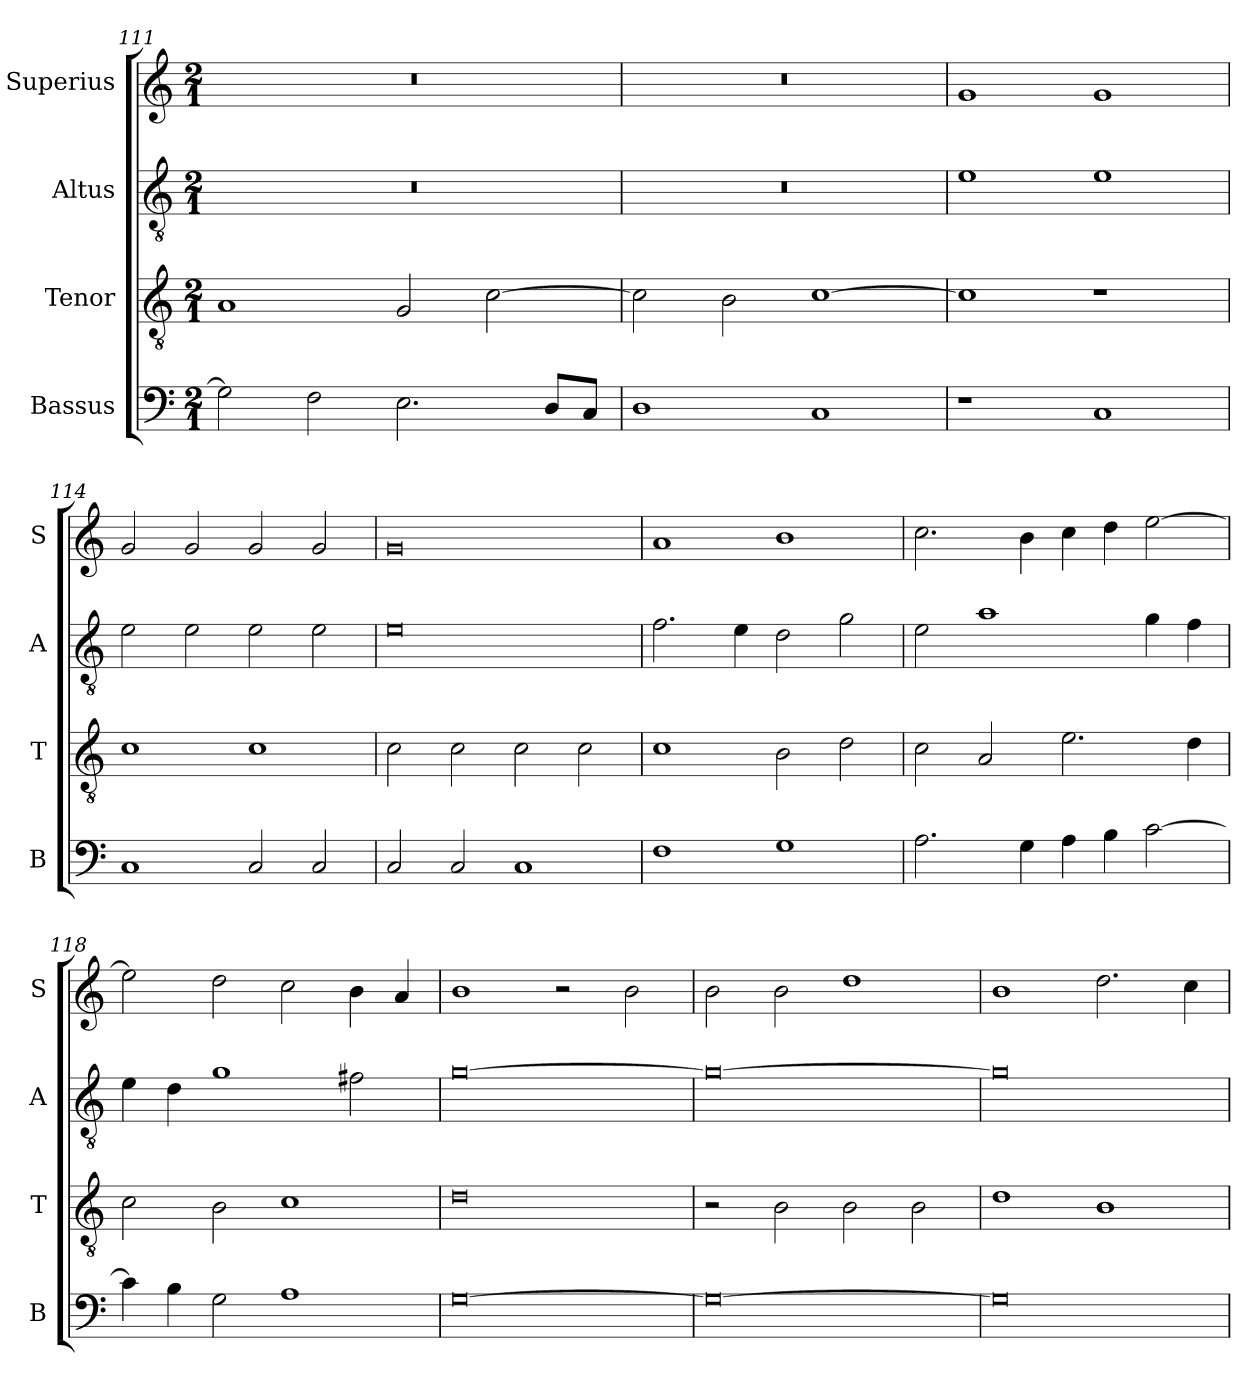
**kern	**kern	**kern	**kern
*part4	*part3	*part2	*part1
*staff4	*staff3	*staff2	*staff1
*I"Bassus	*I"Tenor	*I"Altus	*I"Superius
*I'B	*I'T	*I'A	*I'S
*clefF4	*clefGv2	*clefGv2	*clefG2
*k[]	*k[]	*k[]	*k[]
*M2/1	*M2/1	*M2/1	*M2/1
=111	=111	=111	=111
2G\]	1A	0r	0r
2F\	.	.	.
2.E\	2G/	.	.
.	[2c\	.	.
8D/L	.	.	.
8C/J	.	.	.
=112	=112	=112	=112
1D	2c\]	0r	0r
.	2B\	.	.
1C	[1c	.	.
=113	=113	=113	=113
1r	1c]	1e	1g
1C	1r	1e	1g
=114	=114	=114	=114
1C	1c	2e\	2g/
.	.	2e\	2g/
2C/	1c	2e\	2g/
2C/	.	2e\	2g/
=115	=115	=115	=115
2C/	2c\	0e	0g
2C/	2c\	.	.
1C	2c\	.	.
.	2c\	.	.
=116	=116	=116	=116
1F	1c	2.f\	1a
.	.	4e\	.
1G	2B\	2d\	1b
.	2d\	2g\	.
=117	=117	=117	=117
2.A\	2c\	2e\	2.cc\
.	2A/	1a	.
4G\	.	.	4b\
4A\	2.e\	.	4cc\
4B\	.	.	4dd\
[2c\	.	4g\	[2ee\
.	4d\	4f\	.
=118	=118	=118	=118
4c\]	2c\	4e\	2ee\]
4B\	.	4d\	.
2G\	2B\	1g	2dd\
1A	1c	.	2cc\
.	.	2f#X\	4b\
.	.	.	4a/
=119	=119	=119	=119
[0G	0d	[0g	1b
.	.	.	2r
.	.	.	2b\
=120	=120	=120	=120
0G_	2r	0g_	2b\
.	2B\	.	2b\
.	2B\	.	1dd
.	2B\	.	.
=121	=121	=121	=121
0G]	1d	0g]	1b
.	1B	.	2.dd\
.	.	.	4cc\
=	=	=	=
*-	*-	*-	*-
